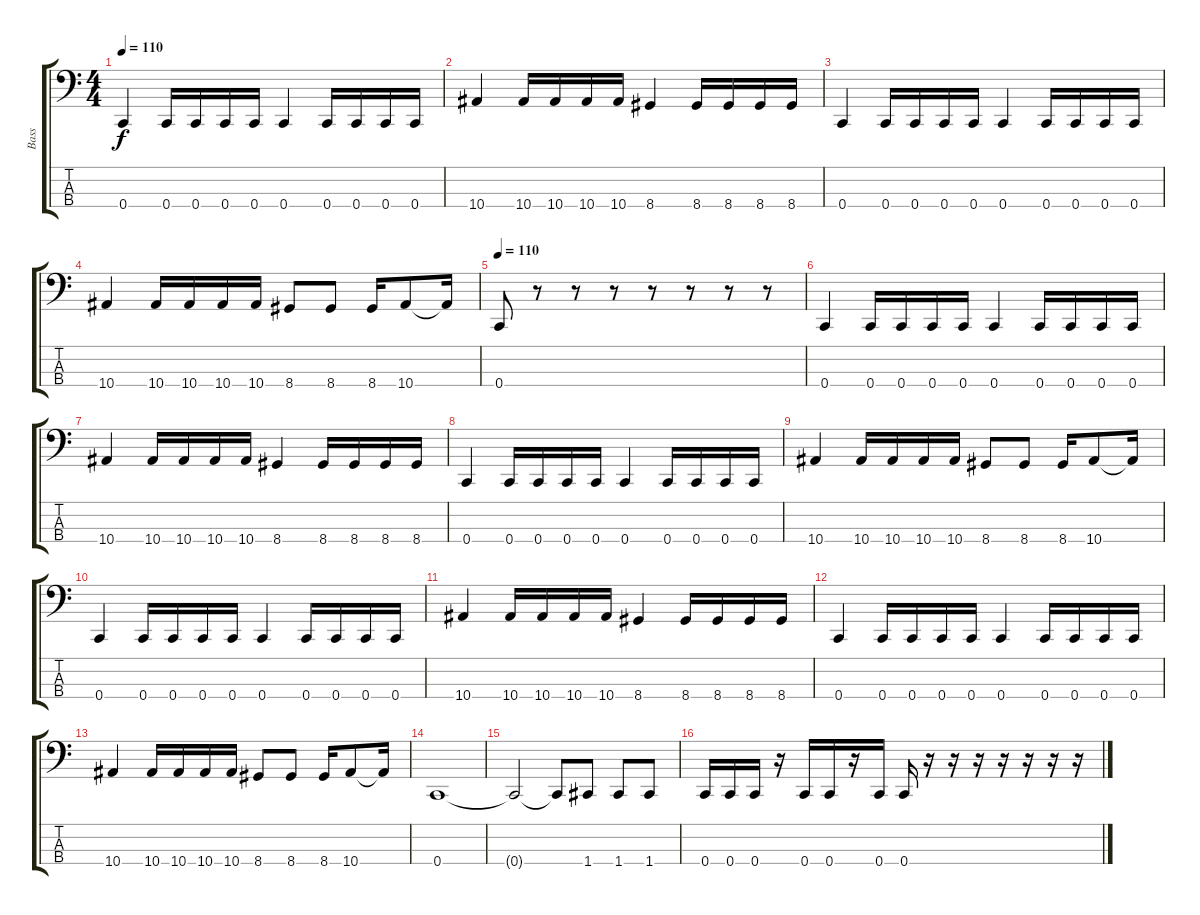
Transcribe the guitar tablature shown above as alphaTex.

\track ("Bass" "Bass") {instrument electricbasspick}
\staff {score tabs}
\tuning (F2 C2 G1 C1) {hide}
\ts (4 4)
\tempo 110
\clef f4
\ks c
0.4.4{dy f} 0.4.16 0.4.16 0.4.16 0.4.16 0.4.4 0.4.16 0.4.16 0.4.16 0.4.16 |
10.4.4 10.4.16 10.4.16 10.4.16 10.4.16 8.4.4 8.4.16 8.4.16 8.4.16 8.4.16 |
0.4.4 0.4.16 0.4.16 0.4.16 0.4.16 0.4.4 0.4.16 0.4.16 0.4.16 0.4.16 |
10.4.4 10.4.16 10.4.16 10.4.16 10.4.16 8.4.8 8.4.8 8.4.16 10.4.8 10.4{t}.16 |
\tempo 110
0.4.8 r.8 r.8 r.8 r.8 r.8 r.8 r.8 |
0.4.4 0.4.16 0.4.16 0.4.16 0.4.16 0.4.4 0.4.16 0.4.16 0.4.16 0.4.16 |
10.4.4 10.4.16 10.4.16 10.4.16 10.4.16 8.4.4 8.4.16 8.4.16 8.4.16 8.4.16 |
0.4.4 0.4.16 0.4.16 0.4.16 0.4.16 0.4.4 0.4.16 0.4.16 0.4.16 0.4.16 |
10.4.4 10.4.16 10.4.16 10.4.16 10.4.16 8.4.8 8.4.8 8.4.16 10.4.8 10.4{t}.16 |
0.4.4 0.4.16 0.4.16 0.4.16 0.4.16 0.4.4 0.4.16 0.4.16 0.4.16 0.4.16 |
10.4.4 10.4.16 10.4.16 10.4.16 10.4.16 8.4.4 8.4.16 8.4.16 8.4.16 8.4.16 |
0.4.4 0.4.16 0.4.16 0.4.16 0.4.16 0.4.4 0.4.16 0.4.16 0.4.16 0.4.16 |
10.4.4 10.4.16 10.4.16 10.4.16 10.4.16 8.4.8 8.4.8 8.4.16 10.4.8 10.4{t}.16 |
0.4.1 |
0.4{t}.2 0.4{t}.8 1.4.8 1.4.8 1.4.8 |
0.4.16 0.4.16 0.4.16 r.16 0.4.16 0.4.16 r.16 0.4.16 0.4.16 r.16 r.16 r.16 r.16 r.16 r.16 r.16
